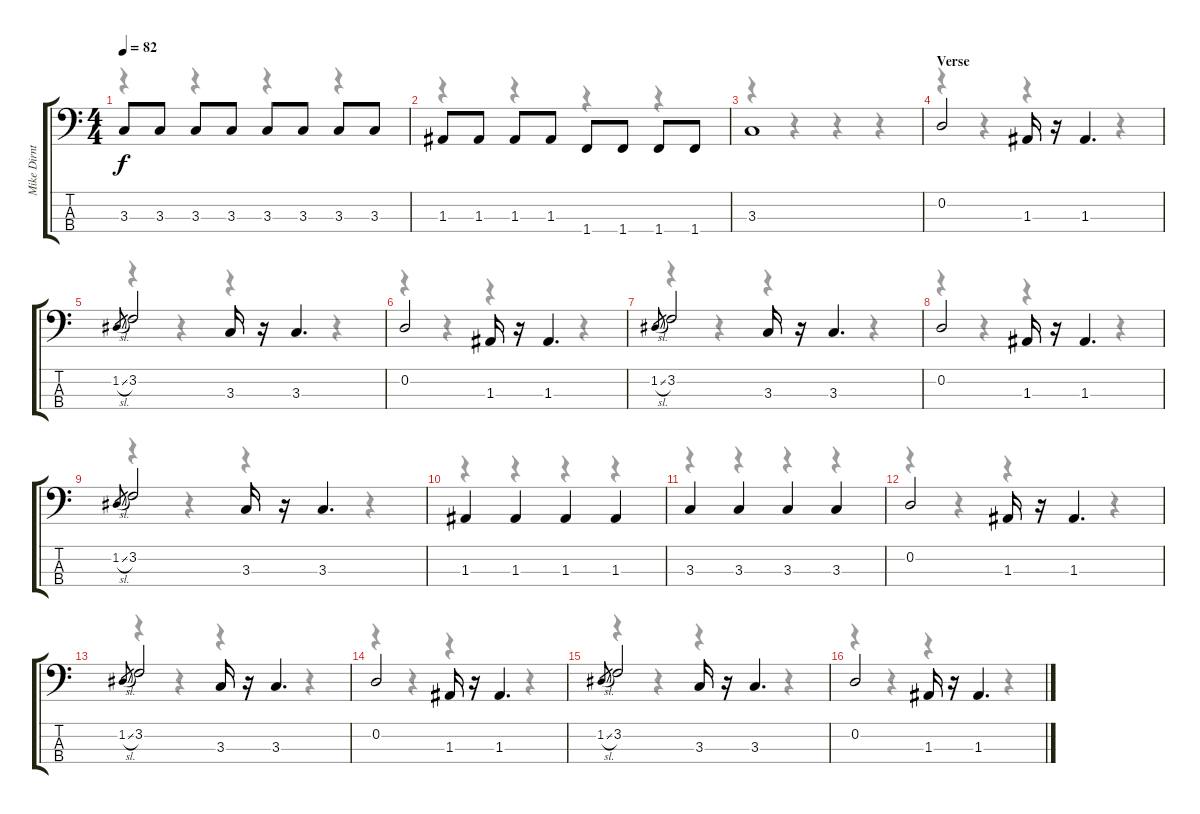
\track ("Mike Dirnt (Bass)" "Mike Dirnt") {instrument electricbasspick}
\staff {score tabs}
\tuning (G2 D2 A1 E1) {hide}
\voice
\ts (4 4)
\tempo 82
\clef f4
\ks c
3.3.8{dy f} 3.3.8 3.3.8 3.3.8 3.3.8 3.3.8 3.3.8 3.3.8 |
1.3.8 1.3.8 1.3.8 1.3.8 1.4.8 1.4.8 1.4.8 1.4.8 |
3.3.1 |
\section ("" "Verse ")
0.2.2 1.3.16 r.16 1.3.4{d} |
1.2{sl}.8{gr} 3.2.2 3.3.16 r.16 3.3.4{d} |
0.2.2 1.3.16 r.16 1.3.4{d} |
1.2{sl}.8{gr} 3.2.2 3.3.16 r.16 3.3.4{d} |
0.2.2 1.3.16 r.16 1.3.4{d} |
1.2{sl}.8{gr} 3.2.2 3.3.16 r.16 3.3.4{d} |
1.3.4 1.3.4 1.3.4 1.3.4 |
3.3.4 3.3.4 3.3.4 3.3.4 |
0.2.2 1.3.16 r.16 1.3.4{d} |
1.2{sl}.8{gr} 3.2.2 3.3.16 r.16 3.3.4{d} |
0.2.2 1.3.16 r.16 1.3.4{d} |
1.2{sl}.8{gr} 3.2.2 3.3.16 r.16 3.3.4{d} |
0.2.2 1.3.16 r.16 1.3.4{d}
\voice
\clef f4
\ottava regular
\simile none
\ks c
r.4{dy f} r.4 r.4 r.4 |
r.4 r.4 r.4 r.4 |
r.4 r.4 r.4 r.4 |
r.4 r.4 r.4 r.4 |
r.4 r.4 r.4 r.4 |
r.4 r.4 r.4 r.4 |
r.4 r.4 r.4 r.4 |
r.4 r.4 r.4 r.4 |
r.4 r.4 r.4 r.4 |
r.4 r.4 r.4 r.4 |
r.4 r.4 r.4 r.4 |
r.4 r.4 r.4 r.4 |
r.4 r.4 r.4 r.4 |
r.4 r.4 r.4 r.4 |
r.4 r.4 r.4 r.4 |
r.4 r.4 r.4 r.4
